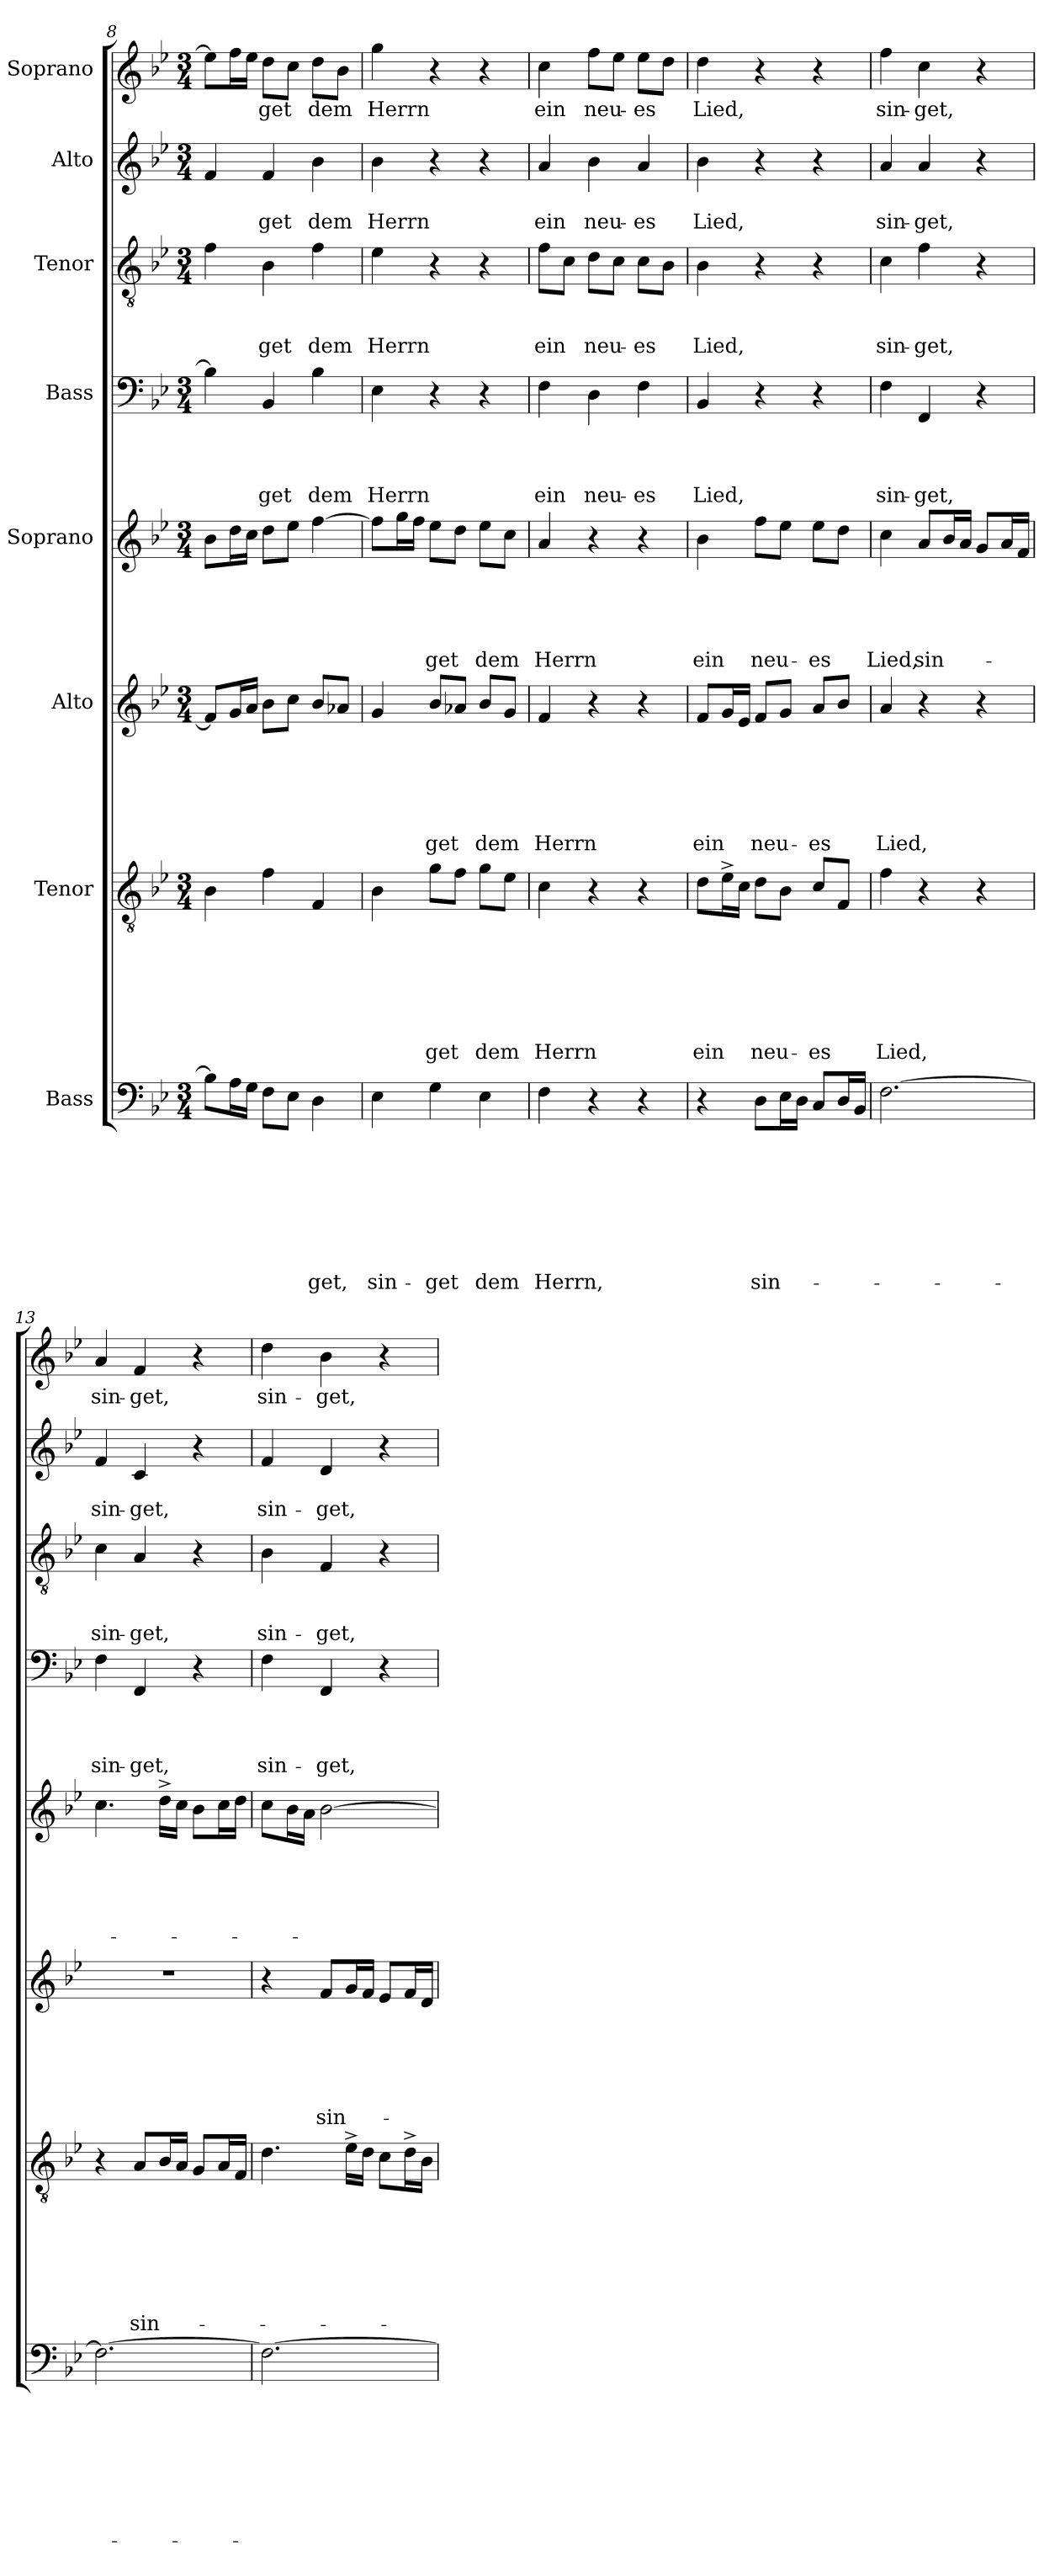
**kern	**text	**text	**text	**text	**text	**text	**text	**text	**kern	**text	**text	**text	**text	**text	**text	**text	**kern	**text	**text	**text	**text	**text	**text	**kern	**text	**text	**text	**text	**text	**kern	**text	**text	**text	**text	**kern	**text	**text	**text	**kern	**text	**text	**kern	**text
*part8	*part8	*part8	*part8	*part8	*part8	*part8	*part8	*part8	*part7	*part7	*part7	*part7	*part7	*part7	*part7	*part7	*part6	*part6	*part6	*part6	*part6	*part6	*part6	*part5	*part5	*part5	*part5	*part5	*part5	*part4	*part4	*part4	*part4	*part4	*part3	*part3	*part3	*part3	*part2	*part2	*part2	*part1	*part1
*staff8	*staff8	*staff8	*staff8	*staff8	*staff8	*staff8	*staff8	*staff8	*staff7	*staff7	*staff7	*staff7	*staff7	*staff7	*staff7	*staff7	*staff6	*staff6	*staff6	*staff6	*staff6	*staff6	*staff6	*staff5	*staff5	*staff5	*staff5	*staff5	*staff5	*staff4	*staff4	*staff4	*staff4	*staff4	*staff3	*staff3	*staff3	*staff3	*staff2	*staff2	*staff2	*staff1	*staff1
*I"Bass	*	*	*	*	*	*	*	*	*I"Tenor	*	*	*	*	*	*	*	*I"Alto	*	*	*	*	*	*	*I"Soprano	*	*	*	*	*	*I"Bass	*	*	*	*	*I"Tenor	*	*	*	*I"Alto	*	*	*I"Soprano	*
*clefF4	*	*	*	*	*	*	*	*	*clefGv2	*	*	*	*	*	*	*	*clefG2	*	*	*	*	*	*	*clefG2	*	*	*	*	*	*clefF4	*	*	*	*	*clefGv2	*	*	*	*clefG2	*	*	*clefG2	*
*k[b-e-]	*	*	*	*	*	*	*	*	*k[b-e-]	*	*	*	*	*	*	*	*k[b-e-]	*	*	*	*	*	*	*k[b-e-]	*	*	*	*	*	*k[b-e-]	*	*	*	*	*k[b-e-]	*	*	*	*k[b-e-]	*	*	*k[b-e-]	*
*B-:	*	*	*	*	*	*	*	*	*B-:	*	*	*	*	*	*	*	*B-:	*	*	*	*	*	*	*B-:	*	*	*	*	*	*B-:	*	*	*	*	*B-:	*	*	*	*B-:	*	*	*B-:	*
*M3/4	*	*	*	*	*	*	*	*	*M3/4	*	*	*	*	*	*	*	*M3/4	*	*	*	*	*	*	*M3/4	*	*	*	*	*	*M3/4	*	*	*	*	*M3/4	*	*	*	*M3/4	*	*	*M3/4	*
=8	=8	=8	=8	=8	=8	=8	=8	=8	=8	=8	=8	=8	=8	=8	=8	=8	=8	=8	=8	=8	=8	=8	=8	=8	=8	=8	=8	=8	=8	=8	=8	=8	=8	=8	=8	=8	=8	=8	=8	=8	=8	=8	=8
8B-\L]	.	.	.	.	.	.	.	.	4B-\	.	.	.	.	.	.	.	8f/L]	.	.	.	.	.	.	8b-\L	.	.	.	.	.	4B-\]	.	.	.	.	4f\	.	.	.	4f/	.	.	8ee-\L]	.
16A\L	.	.	.	.	.	.	.	.	.	.	.	.	.	.	.	.	16g/L	.	.	.	.	.	.	16dd\L	.	.	.	.	.	.	.	.	.	.	.	.	.	.	.	.	.	16ff\L	.
16G\JJ	.	.	.	.	.	.	.	.	.	.	.	.	.	.	.	.	16a/JJ	.	.	.	.	.	.	16cc\JJ	.	.	.	.	.	.	.	.	.	.	.	.	.	.	.	.	.	16ee-\JJ	.
!	!	!	!	!	!	!	!	!	!	!	!	!	!	!	!	!	!	!	!	!	!	!	!	!	!	!	!	!	!	!	!	!	!	!LO:LY:b	!	!	!	!LO:LY:b	!	!	!LO:LY:b	!	!LO:LY:b
8F\L	.	.	.	.	.	.	.	.	4f\	.	.	.	.	.	.	.	8b-\L	.	.	.	.	.	.	8dd\L	.	.	.	.	.	4BB-/	.	.	.	-get	4B-\	.	.	-get	4f/	.	-get	8dd\L	-get
8E-\J	.	.	.	.	.	.	.	.	.	.	.	.	.	.	.	.	8cc\J	.	.	.	.	.	.	8ee-\J	.	.	.	.	.	.	.	.	.	.	.	.	.	.	.	.	.	8cc\J	.
!	!	!	!	!	!	!	!	!LO:LY:b	!	!	!	!	!	!	!	!	!	!	!	!	!	!	!	!	!	!	!	!	!	!	!	!	!	!LO:LY:b	!	!	!	!LO:LY:b	!	!	!LO:LY:b	!	!LO:LY:b
4D\	.	.	.	.	.	.	.	-get,	4F/	.	.	.	.	.	.	.	8b-/L	.	.	.	.	.	.	[>4ff\	.	.	.	.	.	4B-\	.	.	.	dem	4f\	.	.	dem	4b-\	.	dem	8dd\L	dem
.	.	.	.	.	.	.	.	.	.	.	.	.	.	.	.	.	8a-X/J	.	.	.	.	.	.	.	.	.	.	.	.	.	.	.	.	.	.	.	.	.	.	.	.	8b-\J	.
=9	=9	=9	=9	=9	=9	=9	=9	=9	=9	=9	=9	=9	=9	=9	=9	=9	=9	=9	=9	=9	=9	=9	=9	=9	=9	=9	=9	=9	=9	=9	=9	=9	=9	=9	=9	=9	=9	=9	=9	=9	=9	=9	=9
!	!	!	!	!	!	!	!	!LO:LY:b	!	!	!	!	!	!	!	!	!	!	!	!	!	!	!	!	!	!	!	!	!	!	!	!	!	!LO:LY:b	!	!	!	!LO:LY:b	!	!	!LO:LY:b	!	!LO:LY:b
4E-\	.	.	.	.	.	.	.	sin-	4B-\	.	.	.	.	.	.	.	4g/	.	.	.	.	.	.	8ff\L]	.	.	.	.	.	4E-\	.	.	.	Herrn	4e-\	.	.	Herrn	4b-\	.	Herrn	4gg\	Herrn
.	.	.	.	.	.	.	.	.	.	.	.	.	.	.	.	.	.	.	.	.	.	.	.	16gg\L	.	.	.	.	.	.	.	.	.	.	.	.	.	.	.	.	.	.	.
.	.	.	.	.	.	.	.	.	.	.	.	.	.	.	.	.	.	.	.	.	.	.	.	16ff\JJ	.	.	.	.	.	.	.	.	.	.	.	.	.	.	.	.	.	.	.
!	!	!	!	!	!	!	!	!LO:LY:b	!	!	!	!	!	!	!	!LO:LY:b	!	!	!	!	!	!	!LO:LY:b	!	!	!	!	!	!LO:LY:b	!	!	!	!	!	!	!	!	!	!	!	!	!	!
4G\	.	.	.	.	.	.	.	-get	8g\L	.	.	.	.	.	.	-get	8b-/L	.	.	.	.	.	-get	8ee-\L	.	.	.	.	-get	4r	.	.	.	.	4r	.	.	.	4r	.	.	4r	.
.	.	.	.	.	.	.	.	.	8f\J	.	.	.	.	.	.	.	8a-X/J	.	.	.	.	.	.	8dd\J	.	.	.	.	.	.	.	.	.	.	.	.	.	.	.	.	.	.	.
!	!	!	!	!	!	!	!	!LO:LY:b	!	!	!	!	!	!	!	!LO:LY:b	!	!	!	!	!	!	!LO:LY:b	!	!	!	!	!	!LO:LY:b	!	!	!	!	!	!	!	!	!	!	!	!	!	!
4E-\	.	.	.	.	.	.	.	dem	8g\L	.	.	.	.	.	.	dem	8b-/L	.	.	.	.	.	dem	8ee-\L	.	.	.	.	dem	4r	.	.	.	.	4r	.	.	.	4r	.	.	4r	.
.	.	.	.	.	.	.	.	.	8e-\J	.	.	.	.	.	.	.	8g/J	.	.	.	.	.	.	8cc\J	.	.	.	.	.	.	.	.	.	.	.	.	.	.	.	.	.	.	.
=10	=10	=10	=10	=10	=10	=10	=10	=10	=10	=10	=10	=10	=10	=10	=10	=10	=10	=10	=10	=10	=10	=10	=10	=10	=10	=10	=10	=10	=10	=10	=10	=10	=10	=10	=10	=10	=10	=10	=10	=10	=10	=10	=10
!	!	!	!	!	!	!	!	!LO:LY:b	!	!	!	!	!	!	!	!LO:LY:b	!	!	!	!	!	!	!LO:LY:b	!	!	!	!	!	!LO:LY:b	!	!	!	!	!LO:LY:b	!	!	!	!LO:LY:b	!	!	!LO:LY:b	!	!LO:LY:b
4F\	.	.	.	.	.	.	.	Herrn,	4c\	.	.	.	.	.	.	Herrn	4f/	.	.	.	.	.	Herrn	4a/	.	.	.	.	Herrn	4F\	.	.	.	ein	8f\L	.	.	ein	4a/	.	ein	4cc\	ein
.	.	.	.	.	.	.	.	.	.	.	.	.	.	.	.	.	.	.	.	.	.	.	.	.	.	.	.	.	.	.	.	.	.	.	8c\J	.	.	.	.	.	.	.	.
!	!	!	!	!	!	!	!	!	!	!	!	!	!	!	!	!	!	!	!	!	!	!	!	!	!	!	!	!	!	!	!	!	!	!LO:LY:b	!	!	!	!LO:LY:b	!	!	!LO:LY:b	!	!LO:LY:b
4r	.	.	.	.	.	.	.	.	4r	.	.	.	.	.	.	.	4r	.	.	.	.	.	.	4r	.	.	.	.	.	4D\	.	.	.	neu-	8d\L	.	.	neu-	4b-\	.	neu-	8ff\L	neu-
.	.	.	.	.	.	.	.	.	.	.	.	.	.	.	.	.	.	.	.	.	.	.	.	.	.	.	.	.	.	.	.	.	.	.	8c\J	.	.	.	.	.	.	8ee-\J	.
!	!	!	!	!	!	!	!	!	!	!	!	!	!	!	!	!	!	!	!	!	!	!	!	!	!	!	!	!	!	!	!	!	!	!LO:LY:b	!	!	!	!LO:LY:b	!	!	!LO:LY:b	!	!LO:LY:b
4r	.	.	.	.	.	.	.	.	4r	.	.	.	.	.	.	.	4r	.	.	.	.	.	.	4r	.	.	.	.	.	4F\	.	.	.	-es	8c\L	.	.	-es	4a/	.	-es	8ee-\L	-es
.	.	.	.	.	.	.	.	.	.	.	.	.	.	.	.	.	.	.	.	.	.	.	.	.	.	.	.	.	.	.	.	.	.	.	8B-\J	.	.	.	.	.	.	8dd\J	.
!!LO:PB:g=z
=11	=11	=11	=11	=11	=11	=11	=11	=11	=11	=11	=11	=11	=11	=11	=11	=11	=11	=11	=11	=11	=11	=11	=11	=11	=11	=11	=11	=11	=11	=11	=11	=11	=11	=11	=11	=11	=11	=11	=11	=11	=11	=11	=11
!	!	!	!	!	!	!	!	!	!	!	!	!	!	!	!	!LO:LY:b	!	!	!	!	!	!	!LO:LY:b	!	!	!	!	!	!LO:LY:b	!	!	!	!	!LO:LY:b	!	!	!	!LO:LY:b	!	!	!LO:LY:b	!	!LO:LY:b
4r	.	.	.	.	.	.	.	.	8d\L	.	.	.	.	.	.	ein	8f/L	.	.	.	.	.	ein	4b-\	.	.	.	.	ein	4BB-/	.	.	.	Lied,	4B-\	.	.	Lied,	4b-\	.	Lied,	4dd\	Lied,
.	.	.	.	.	.	.	.	.	16e-^>\L	.	.	.	.	.	.	.	16g/L	.	.	.	.	.	.	.	.	.	.	.	.	.	.	.	.	.	.	.	.	.	.	.	.	.	.
.	.	.	.	.	.	.	.	.	16c\JJ	.	.	.	.	.	.	.	16e-/JJ	.	.	.	.	.	.	.	.	.	.	.	.	.	.	.	.	.	.	.	.	.	.	.	.	.	.
!	!	!	!	!	!	!	!	!LO:LY:b	!	!	!	!	!	!	!	!LO:LY:b	!	!	!	!	!	!	!LO:LY:b	!	!	!	!	!	!LO:LY:b	!	!	!	!	!	!	!	!	!	!	!	!	!	!
8D\L	.	.	.	.	.	.	.	sin-	8d\L	.	.	.	.	.	.	neu-	8f/L	.	.	.	.	.	neu-	8ff\L	.	.	.	.	neu-	4r	.	.	.	.	4r	.	.	.	4r	.	.	4r	.
16E-\L	.	.	.	.	.	.	.	.	8B-\J	.	.	.	.	.	.	.	8g/J	.	.	.	.	.	.	8ee-\J	.	.	.	.	.	.	.	.	.	.	.	.	.	.	.	.	.	.	.
16D\JJ	.	.	.	.	.	.	.	.	.	.	.	.	.	.	.	.	.	.	.	.	.	.	.	.	.	.	.	.	.	.	.	.	.	.	.	.	.	.	.	.	.	.	.
!	!	!	!	!	!	!	!	!	!	!	!	!	!	!	!	!LO:LY:b	!	!	!	!	!	!	!LO:LY:b	!	!	!	!	!	!LO:LY:b	!	!	!	!	!	!	!	!	!	!	!	!	!	!
8C/L	.	.	.	.	.	.	.	.	8c/L	.	.	.	.	.	.	-es	8a/L	.	.	.	.	.	-es	8ee-\L	.	.	.	.	-es	4r	.	.	.	.	4r	.	.	.	4r	.	.	4r	.
16D/L	.	.	.	.	.	.	.	.	8F/J	.	.	.	.	.	.	.	8b-/J	.	.	.	.	.	.	8dd\J	.	.	.	.	.	.	.	.	.	.	.	.	.	.	.	.	.	.	.
16BB-/JJ	.	.	.	.	.	.	.	.	.	.	.	.	.	.	.	.	.	.	.	.	.	.	.	.	.	.	.	.	.	.	.	.	.	.	.	.	.	.	.	.	.	.	.
=12	=12	=12	=12	=12	=12	=12	=12	=12	=12	=12	=12	=12	=12	=12	=12	=12	=12	=12	=12	=12	=12	=12	=12	=12	=12	=12	=12	=12	=12	=12	=12	=12	=12	=12	=12	=12	=12	=12	=12	=12	=12	=12	=12
!	!	!	!	!	!	!	!	!	!	!	!	!	!	!	!	!LO:LY:b	!	!	!	!	!	!	!LO:LY:b	!	!	!	!	!	!LO:LY:b	!	!	!	!	!LO:LY:b	!	!	!	!LO:LY:b	!	!	!LO:LY:b	!	!LO:LY:b
[>2.F\	.	.	.	.	.	.	.	.	4f\	.	.	.	.	.	.	Lied,	4a/	.	.	.	.	.	Lied,	4cc\	.	.	.	.	Lied,	4F\	.	.	.	sin-	4c\	.	.	sin-	4a/	.	sin-	4ff\	sin-
!	!	!	!	!	!	!	!	!	!	!	!	!	!	!	!	!	!	!	!	!	!	!	!	!	!	!	!	!	!LO:LY:b	!	!	!	!	!LO:LY:b	!	!	!	!LO:LY:b	!	!	!LO:LY:b	!	!LO:LY:b
.	.	.	.	.	.	.	.	.	4r	.	.	.	.	.	.	.	4r	.	.	.	.	.	.	8a/L	.	.	.	.	sin-	4FF/	.	.	.	-get,	4f\	.	.	-get,	4a/	.	-get,	4cc\	-get,
.	.	.	.	.	.	.	.	.	.	.	.	.	.	.	.	.	.	.	.	.	.	.	.	16b-/L	.	.	.	.	.	.	.	.	.	.	.	.	.	.	.	.	.	.	.
.	.	.	.	.	.	.	.	.	.	.	.	.	.	.	.	.	.	.	.	.	.	.	.	16a/JJ	.	.	.	.	.	.	.	.	.	.	.	.	.	.	.	.	.	.	.
.	.	.	.	.	.	.	.	.	4r	.	.	.	.	.	.	.	4r	.	.	.	.	.	.	8g/L	.	.	.	.	.	4r	.	.	.	.	4r	.	.	.	4r	.	.	4r	.
.	.	.	.	.	.	.	.	.	.	.	.	.	.	.	.	.	.	.	.	.	.	.	.	16a/L	.	.	.	.	.	.	.	.	.	.	.	.	.	.	.	.	.	.	.
.	.	.	.	.	.	.	.	.	.	.	.	.	.	.	.	.	.	.	.	.	.	.	.	16f/JJ	.	.	.	.	.	.	.	.	.	.	.	.	.	.	.	.	.	.	.
=13	=13	=13	=13	=13	=13	=13	=13	=13	=13	=13	=13	=13	=13	=13	=13	=13	=13	=13	=13	=13	=13	=13	=13	=13	=13	=13	=13	=13	=13	=13	=13	=13	=13	=13	=13	=13	=13	=13	=13	=13	=13	=13	=13
!	!	!	!	!	!	!	!	!	!	!	!	!	!	!	!	!	!LO:N:vis=1	!	!	!	!	!	!	!	!	!	!	!	!	!	!	!	!	!LO:LY:b	!	!	!	!LO:LY:b	!	!	!LO:LY:b	!	!LO:LY:b
2.F\_	.	.	.	.	.	.	.	.	4r	.	.	.	.	.	.	.	2.r	.	.	.	.	.	.	4.cc\	.	.	.	.	.	4F\	.	.	.	sin-	4c\	.	.	sin-	4f/	.	sin-	4a/	sin-
!	!	!	!	!	!	!	!	!	!	!	!	!	!	!	!	!LO:LY:b	!	!	!	!	!	!	!	!	!	!	!	!	!	!	!	!	!	!LO:LY:b	!	!	!	!LO:LY:b	!	!	!LO:LY:b	!	!LO:LY:b
.	.	.	.	.	.	.	.	.	8A/L	.	.	.	.	.	.	sin-	.	.	.	.	.	.	.	.	.	.	.	.	.	4FF/	.	.	.	-get,	4A/	.	.	-get,	4c/	.	-get,	4f/	-get,
.	.	.	.	.	.	.	.	.	16B-/L	.	.	.	.	.	.	.	.	.	.	.	.	.	.	16dd^>\LL	.	.	.	.	.	.	.	.	.	.	.	.	.	.	.	.	.	.	.
.	.	.	.	.	.	.	.	.	16A/JJ	.	.	.	.	.	.	.	.	.	.	.	.	.	.	16cc\JJ	.	.	.	.	.	.	.	.	.	.	.	.	.	.	.	.	.	.	.
.	.	.	.	.	.	.	.	.	8G/L	.	.	.	.	.	.	.	.	.	.	.	.	.	.	8b-\L	.	.	.	.	.	4r	.	.	.	.	4r	.	.	.	4r	.	.	4r	.
.	.	.	.	.	.	.	.	.	16A/L	.	.	.	.	.	.	.	.	.	.	.	.	.	.	16cc\L	.	.	.	.	.	.	.	.	.	.	.	.	.	.	.	.	.	.	.
.	.	.	.	.	.	.	.	.	16F/JJ	.	.	.	.	.	.	.	.	.	.	.	.	.	.	16dd\JJ	.	.	.	.	.	.	.	.	.	.	.	.	.	.	.	.	.	.	.
=14	=14	=14	=14	=14	=14	=14	=14	=14	=14	=14	=14	=14	=14	=14	=14	=14	=14	=14	=14	=14	=14	=14	=14	=14	=14	=14	=14	=14	=14	=14	=14	=14	=14	=14	=14	=14	=14	=14	=14	=14	=14	=14	=14
!	!	!	!	!	!	!	!	!	!	!	!	!	!	!	!	!	!	!	!	!	!	!	!	!	!	!	!	!	!	!	!	!	!	!LO:LY:b	!	!	!	!LO:LY:b	!	!	!LO:LY:b	!	!LO:LY:b
2.F\_	.	.	.	.	.	.	.	.	4.d\	.	.	.	.	.	.	.	4r	.	.	.	.	.	.	8cc\L	.	.	.	.	.	4F\	.	.	.	sin-	4B-\	.	.	sin-	4f/	.	sin-	4dd\	sin-
.	.	.	.	.	.	.	.	.	.	.	.	.	.	.	.	.	.	.	.	.	.	.	.	16b-\L	.	.	.	.	.	.	.	.	.	.	.	.	.	.	.	.	.	.	.
.	.	.	.	.	.	.	.	.	.	.	.	.	.	.	.	.	.	.	.	.	.	.	.	16a\JJ	.	.	.	.	.	.	.	.	.	.	.	.	.	.	.	.	.	.	.
!	!	!	!	!	!	!	!	!	!	!	!	!	!	!	!	!	!	!	!	!	!	!	!LO:LY:b	!	!	!	!	!	!	!	!	!	!	!LO:LY:b	!	!	!	!LO:LY:b	!	!	!LO:LY:b	!	!LO:LY:b
.	.	.	.	.	.	.	.	.	.	.	.	.	.	.	.	.	8f/L	.	.	.	.	.	sin-	[>2b-\	.	.	.	.	.	4FF/	.	.	.	-get,	4F/	.	.	-get,	4d/	.	-get,	4b-\	-get,
.	.	.	.	.	.	.	.	.	16e-^>\LL	.	.	.	.	.	.	.	16g/L	.	.	.	.	.	.	.	.	.	.	.	.	.	.	.	.	.	.	.	.	.	.	.	.	.	.
.	.	.	.	.	.	.	.	.	16d\JJ	.	.	.	.	.	.	.	16f/JJ	.	.	.	.	.	.	.	.	.	.	.	.	.	.	.	.	.	.	.	.	.	.	.	.	.	.
.	.	.	.	.	.	.	.	.	8c\L	.	.	.	.	.	.	.	8e-/L	.	.	.	.	.	.	.	.	.	.	.	.	4r	.	.	.	.	4r	.	.	.	4r	.	.	4r	.
.	.	.	.	.	.	.	.	.	16d^>\L	.	.	.	.	.	.	.	16f/L	.	.	.	.	.	.	.	.	.	.	.	.	.	.	.	.	.	.	.	.	.	.	.	.	.	.
.	.	.	.	.	.	.	.	.	16B-\JJ	.	.	.	.	.	.	.	16d/JJ	.	.	.	.	.	.	.	.	.	.	.	.	.	.	.	.	.	.	.	.	.	.	.	.	.	.
=	=	=	=	=	=	=	=	=	=	=	=	=	=	=	=	=	=	=	=	=	=	=	=	=	=	=	=	=	=	=	=	=	=	=	=	=	=	=	=	=	=	=	=
*-	*-	*-	*-	*-	*-	*-	*-	*-	*-	*-	*-	*-	*-	*-	*-	*-	*-	*-	*-	*-	*-	*-	*-	*-	*-	*-	*-	*-	*-	*-	*-	*-	*-	*-	*-	*-	*-	*-	*-	*-	*-	*-	*-
